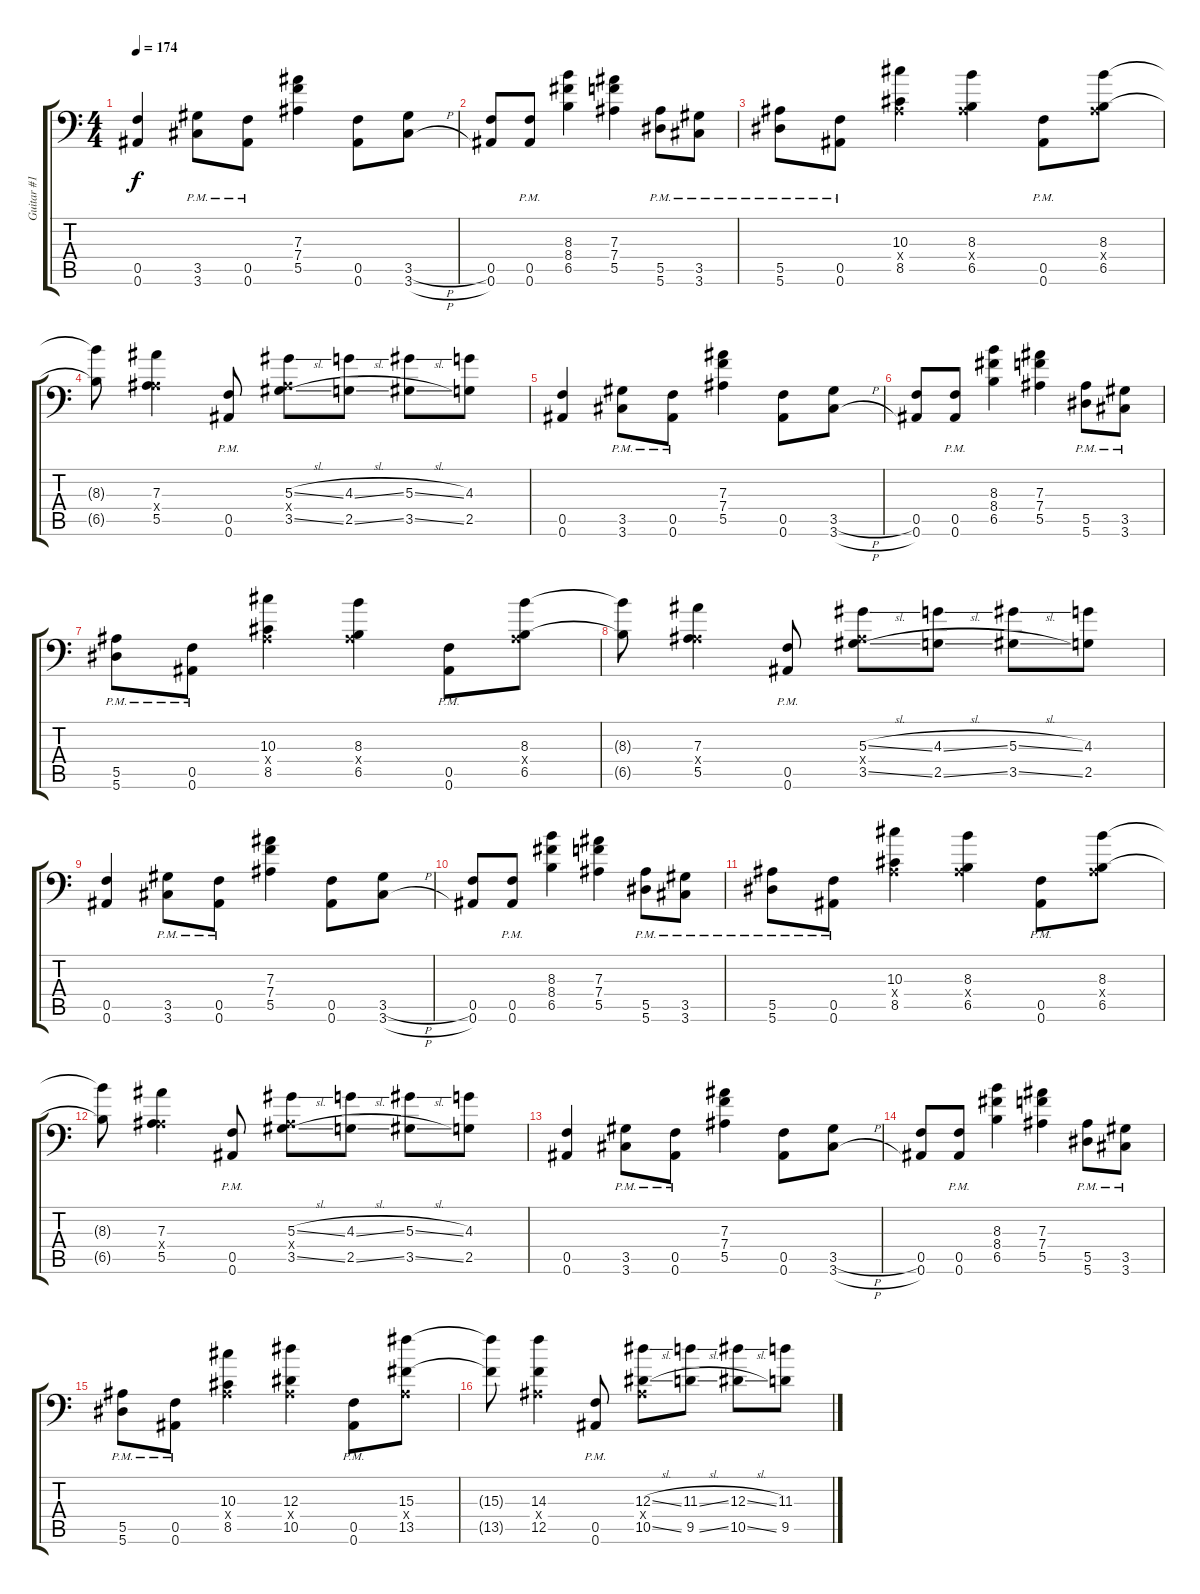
\track ("Guitar #1" "Guitar #1") {instrument overdrivenguitar}
\staff {score tabs}
\tuning (C4 G3 Eb3 Bb2 F2 Bb1) {hide}
\ts (4 4)
\tempo 174
\clef f4
\ks c
(0.5 0.6).4{dy f} (3.5{pm} 3.6{pm}).8 (0.5{pm} 0.6{pm}).8 (7.3 7.4 5.5).4 (0.5 0.6).8 (3.5{h} 3.6{h}).8 |
(0.5 0.6).8 (0.5{pm} 0.6{pm}).8 (8.3 8.4 6.5).4 (7.3 7.4 5.5).4 (5.5{pm} 5.6{pm}).8 (3.5{pm} 3.6{pm}).8 |
(5.5{pm} 5.6{pm}).8 (0.5{pm} 0.6{pm}).8 (10.3 0.4{x} 8.5).4 (8.3 0.4{x} 6.5).4 (0.5{pm} 0.6{pm}).8 (8.3 0.4{x} 6.5).8 |
(8.3{t} 6.5{t}).8 (7.3 0.4{x} 5.5).4 (0.5{pm} 0.6{pm}).8 (5.3{sl} 0.4{x} 3.5{sl}).8 (4.3{sl} 2.5{sl}).8 (5.3{sl} 3.5{sl}).8 (4.3 2.5).8 |
(0.5 0.6).4 (3.5{pm} 3.6{pm}).8 (0.5{pm} 0.6{pm}).8 (7.3 7.4 5.5).4 (0.5 0.6).8 (3.5{h} 3.6{h}).8 |
(0.5 0.6).8 (0.5{pm} 0.6{pm}).8 (8.3 8.4 6.5).4 (7.3 7.4 5.5).4 (5.5{pm} 5.6{pm}).8 (3.5{pm} 3.6{pm}).8 |
(5.5{pm} 5.6{pm}).8 (0.5{pm} 0.6{pm}).8 (10.3 0.4{x} 8.5).4 (8.3 0.4{x} 6.5).4 (0.5{pm} 0.6{pm}).8 (8.3 0.4{x} 6.5).8 |
(8.3{t} 6.5{t}).8 (7.3 0.4{x} 5.5).4 (0.5{pm} 0.6{pm}).8 (5.3{sl} 0.4{x} 3.5{sl}).8 (4.3{sl} 2.5{sl}).8 (5.3{sl} 3.5{sl}).8 (4.3 2.5).8 |
(0.5 0.6).4 (3.5{pm} 3.6{pm}).8 (0.5{pm} 0.6{pm}).8 (7.3 7.4 5.5).4 (0.5 0.6).8 (3.5{h} 3.6{h}).8 |
(0.5 0.6).8 (0.5{pm} 0.6{pm}).8 (8.3 8.4 6.5).4 (7.3 7.4 5.5).4 (5.5{pm} 5.6{pm}).8 (3.5{pm} 3.6{pm}).8 |
(5.5{pm} 5.6{pm}).8 (0.5{pm} 0.6{pm}).8 (10.3 0.4{x} 8.5).4 (8.3 0.4{x} 6.5).4 (0.5{pm} 0.6{pm}).8 (8.3 0.4{x} 6.5).8 |
(8.3{t} 6.5{t}).8 (7.3 0.4{x} 5.5).4 (0.5{pm} 0.6{pm}).8 (5.3{sl} 0.4{x} 3.5{sl}).8 (4.3{sl} 2.5{sl}).8 (5.3{sl} 3.5{sl}).8 (4.3 2.5).8 |
(0.5 0.6).4 (3.5{pm} 3.6{pm}).8 (0.5{pm} 0.6{pm}).8 (7.3 7.4 5.5).4 (0.5 0.6).8 (3.5{h} 3.6{h}).8 |
(0.5 0.6).8 (0.5{pm} 0.6{pm}).8 (8.3 8.4 6.5).4 (7.3 7.4 5.5).4 (5.5{pm} 5.6{pm}).8 (3.5{pm} 3.6{pm}).8 |
(5.5{pm} 5.6{pm}).8 (0.5{pm} 0.6{pm}).8 (10.3 0.4{x} 8.5).4 (12.3 0.4{x} 10.5).4 (0.5{pm} 0.6{pm}).8 (15.3 0.4{x} 13.5).8 |
(15.3{t} 13.5{t}).8 (14.3 0.4{x} 12.5).4 (0.5{pm} 0.6{pm}).8 (12.3{sl} 0.4{x} 10.5{sl}).8 (11.3{sl} 9.5{sl}).8 (12.3{sl} 10.5{sl}).8 (11.3 9.5).8
